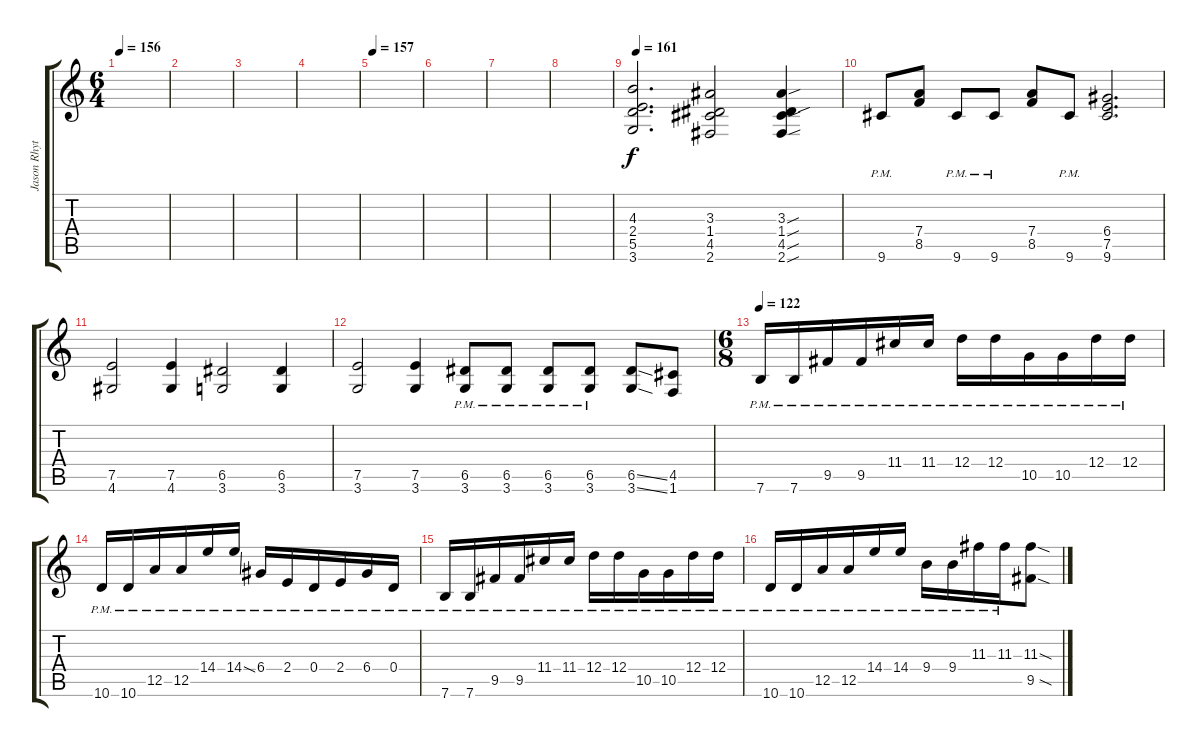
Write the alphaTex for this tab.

\track ("Jason Rhythm 1" "Jason Rhyt") {instrument distortionguitar}
\staff {score tabs}
\tuning (E4 B3 G3 D3 A2 E2) {hide}
\ts (6 4)
\tempo 156
\clef g2
\ks c
|
|
|
|
\tempo 157
|
|
|
|
\tempo 161
(4.3 2.4 5.5 3.6).2{d} (3.3 1.4 4.5 2.6).2 (3.3{sou} 1.4{sou} 4.5{sou} 2.6{sou}).4 |
9.6{pm}.8 (7.4 8.5).8 9.6{pm}.8 9.6{pm}.8 (7.4 8.5).8 9.6{pm}.8 (6.4 7.5 9.6).2{d} |
(7.5 4.6).2 (7.5 4.6).4 (6.5 3.6).2 (6.5 3.6).4 |
(7.5 3.6).2 (7.5 3.6).4 (6.5{pm} 3.6).8 (6.5{pm} 3.6).8 (6.5{pm} 3.6).8 (6.5{pm} 3.6).8 (6.5{ss} 3.6{ss}).8 (4.5 1.6).8 |
\ts (6 8)
\tempo 122
7.6{pm}.16 7.6{pm}.16 9.5{pm}.16 9.5{pm}.16 11.4{pm}.16 11.4{pm}.16 12.4{pm}.16 12.4{pm}.16 10.5{pm}.16 10.5{pm}.16 12.4{pm}.16 12.4{pm}.16 |
10.6{pm}.16 10.6{pm}.16 12.5{pm}.16 12.5{pm}.16 14.4{pm}.16 14.4{ss pm}.16 6.4{pm}.16 2.4{pm}.16 0.4{pm}.16 2.4{pm}.16 6.4{pm}.16 0.4{pm}.16 |
7.6{pm}.16 7.6{pm}.16 9.5{pm}.16 9.5{pm}.16 11.4{pm}.16 11.4{pm}.16 12.4{pm}.16 12.4{pm}.16 10.5{pm}.16 10.5{pm}.16 12.4{pm}.16 12.4{pm}.16 |
10.6{pm}.16 10.6{pm}.16 12.5{pm}.16 12.5{pm}.16 14.4{pm}.16 14.4{pm}.16 9.4{pm}.16 9.4{pm}.16 11.3{pm}.16 11.3{pm}.16 (11.3{sod} 9.5{sod}).8
